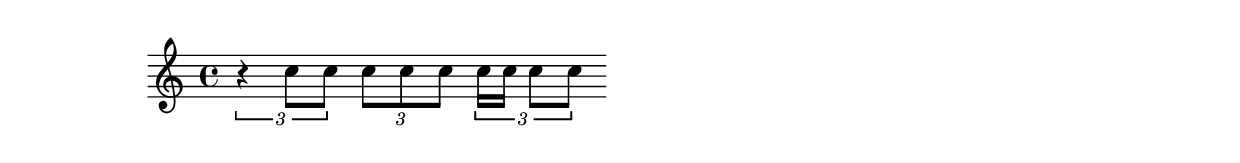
\version "1.7.18"
\header {

texidoc = "In combination with a beam, the bracket of the tuplet
bracket is removed. This only happens if there is one beam, as long as
the bracket."

}

\score { \notes \context Voice\relative c'' {
\times 2/3 { r  c8-[ c8] }
\times 2/3 {  c8-[ c c] }
\times 2/3 {  c16-[ c16]  c8-[ c8] }
}}
%% new-chords-done %%
